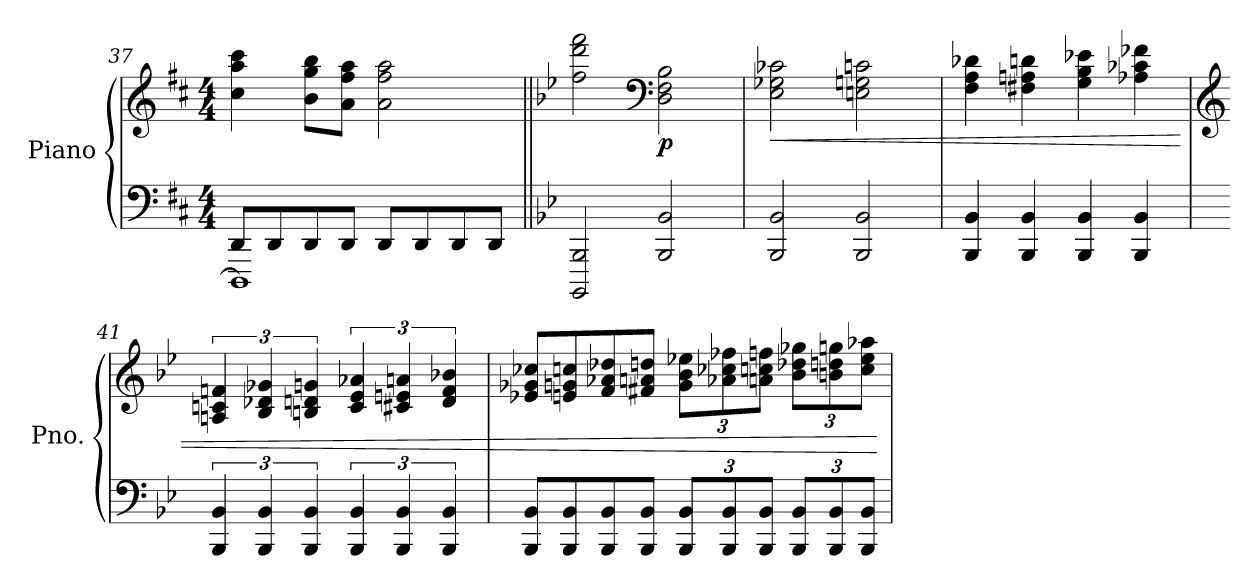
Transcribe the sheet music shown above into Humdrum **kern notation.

**kern	**kern	**dynam
*part1	*part1	*part1
*staff2	*staff1	*staff1/2
*I"Piano	*	*
*I'Pno.	*	*
!!LO:LB:g=z
*clefF4	*clefG2	*
*k[f#c#]	*k[f#c#]	*
*M4/4	*M4/4	*
=37	=37	=37
*^	*	*
8DD/L	1DDD]	4cc#\ 4aa\ 4ccc#\	.
8DD/	.	.	.
8DD/	.	8b\ 8gg\ 8bb\L	.
8DD/J	.	8a\ 8ff#\ 8aa\J	.
8DD/L	.	2a\ 2ff#\ 2aa\	.
8DD/	.	.	.
8DD/	.	.	.
8DD/J	.	.	.
*v	*v	*	*
=38||	=38||	=38||
*k[b-e-]	*k[b-e-]	*
2BBBB-/ 2BBB-/	2ff\ 2ddd\ 2fff\	.
*	*clefF4	*
!	!	!LO:DY:b
2BBB-/ 2BB-/	2D\ 2F\ 2B-\	p
=39	=39	=39
!	!	!LO:HP:b
2BBB-/ 2BB-/	2E-\ 2G-X\ 2c-X\	<
2BBB-/ 2BB-/	2En\ 2Gn\ 2cn\	.
=40	=40	=40
4BBB-/ 4BB-/	4F\ 4A\ 4d-X\	.
4BBB-/ 4BB-/	4F#X\ 4An\ 4dn\	.
4BBB-/ 4BB-/	4G\ 4B-\ 4e-X\	.
4BBB-/ 4BB-/	4A-X\ 4c-X\ 4f-X\	.
=41	=41	=41
*	*clefG2	*
6BBB-/ 6BB-/	6An/ 6cn/ 6fn/	.
6BBB-/ 6BB-/	6B-/ 6d-X/ 6g-X/	.
6BBB-/ 6BB-/	6Bn/ 6dn/ 6gn/	.
6BBB-/ 6BB-/	6c/ 6e-/ 6a-X/	.
6BBB-/ 6BB-/	6c#X/ 6en/ 6an/	.
6BBB-/ 6BB-/	6d/ 6f/ 6b-X/	.
!!LO:LB:g=z
=42	=42	=42
8BBB-/ 8BB-/L	8e-X/ 8g-X/ 8cc-X/L	.
8BBB-/ 8BB-/	8en/ 8gn/ 8ccn/	.
8BBB-/ 8BB-/	8f/ 8a-X/ 8dd-X/	.
8BBB-/ 8BB-/J	8f#X/ 8an/ 8ddn/J	.
*Xbrackettup	*Xbrackettup	*
12BBB-/ 12BB-/L	12g\ 12b-\ 12ee-X\L	.
12BBB-/ 12BB-/	12a-X\ 12cc-X\ 12ff-X\	.
12BBB-/ 12BB-/J	12an\ 12ccn\ 12ffn\J	.
12BBB-/ 12BB-/L	12b-\ 12dd-X\ 12gg-X\L	.
12BBB-/ 12BB-/	12bn\ 12ddn\ 12ggn\	.
12BBB-/ 12BB-/J	12cc\ 12ee-\ 12aa-X\J	.
.	.	[
=	=	=
*-	*-	*-
